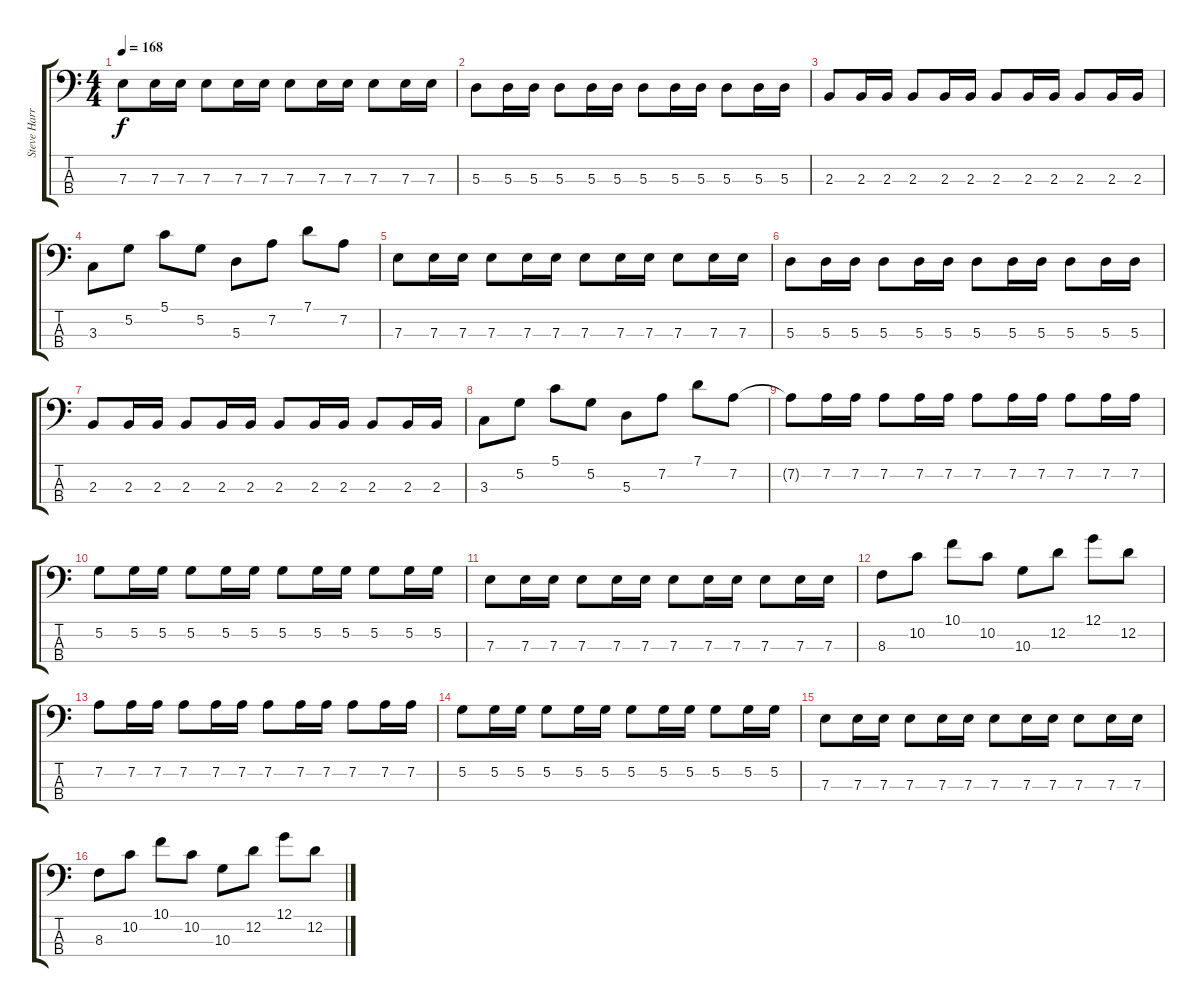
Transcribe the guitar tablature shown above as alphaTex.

\track ("Steve Harris" "Steve Harr") {instrument electricbassfinger}
\staff {score tabs}
\tuning (G2 D2 A1 E1) {hide}
\ts (4 4)
\tempo 168
\clef f4
\ks c
7.3.8{dy f} 7.3.16 7.3.16 7.3.8 7.3.16 7.3.16 7.3.8 7.3.16 7.3.16 7.3.8 7.3.16 7.3.16 |
5.3.8 5.3.16 5.3.16 5.3.8 5.3.16 5.3.16 5.3.8 5.3.16 5.3.16 5.3.8 5.3.16 5.3.16 |
2.3.8 2.3.16 2.3.16 2.3.8 2.3.16 2.3.16 2.3.8 2.3.16 2.3.16 2.3.8 2.3.16 2.3.16 |
3.3.8 5.2.8 5.1.8 5.2.8 5.3.8 7.2.8 7.1.8 7.2.8 |
7.3.8 7.3.16 7.3.16 7.3.8 7.3.16 7.3.16 7.3.8 7.3.16 7.3.16 7.3.8 7.3.16 7.3.16 |
5.3.8 5.3.16 5.3.16 5.3.8 5.3.16 5.3.16 5.3.8 5.3.16 5.3.16 5.3.8 5.3.16 5.3.16 |
2.3.8 2.3.16 2.3.16 2.3.8 2.3.16 2.3.16 2.3.8 2.3.16 2.3.16 2.3.8 2.3.16 2.3.16 |
3.3.8 5.2.8 5.1.8 5.2.8 5.3.8 7.2.8 7.1.8 7.2.8 |
7.2{t}.8 7.2.16 7.2.16 7.2.8 7.2.16 7.2.16 7.2.8 7.2.16 7.2.16 7.2.8 7.2.16 7.2.16 |
5.2.8 5.2.16 5.2.16 5.2.8 5.2.16 5.2.16 5.2.8 5.2.16 5.2.16 5.2.8 5.2.16 5.2.16 |
7.3.8 7.3.16 7.3.16 7.3.8 7.3.16 7.3.16 7.3.8 7.3.16 7.3.16 7.3.8 7.3.16 7.3.16 |
8.3.8 10.2.8 10.1.8 10.2.8 10.3.8 12.2.8 12.1.8 12.2.8 |
7.2.8 7.2.16 7.2.16 7.2.8 7.2.16 7.2.16 7.2.8 7.2.16 7.2.16 7.2.8 7.2.16 7.2.16 |
5.2.8 5.2.16 5.2.16 5.2.8 5.2.16 5.2.16 5.2.8 5.2.16 5.2.16 5.2.8 5.2.16 5.2.16 |
7.3.8 7.3.16 7.3.16 7.3.8 7.3.16 7.3.16 7.3.8 7.3.16 7.3.16 7.3.8 7.3.16 7.3.16 |
8.3.8 10.2.8 10.1.8 10.2.8 10.3.8 12.2.8 12.1.8 12.2.8
